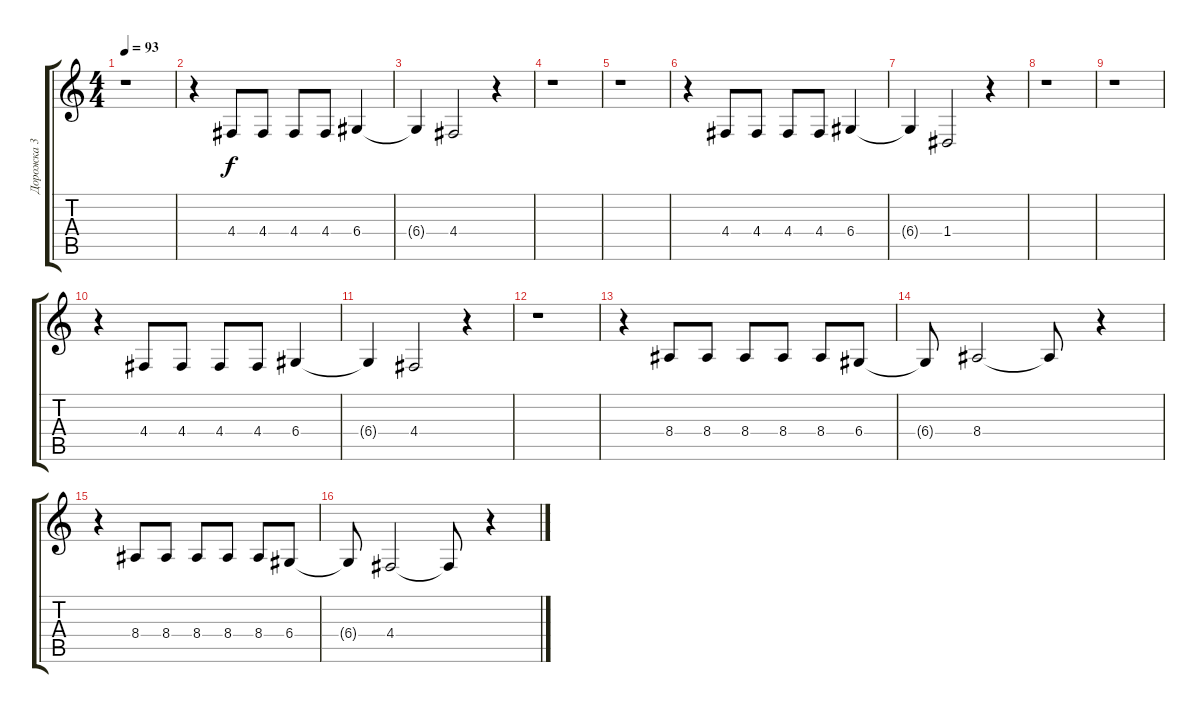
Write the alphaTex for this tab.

\track ("Дорожка 3" "Дорожка 3") {instrument acousticgrandpiano}
\staff {score tabs}
\tuning (E4 B3 G3 D3 A2 E2) {hide}
\ts (4 4)
\tempo 93
\clef g2
\ks c
r.1{dy f} |
r.4 4.4.8 4.4.8 4.4.8 4.4.8 6.4.4 |
6.4{t}.4 4.4.2 r.4 |
r.1 |
r.1 |
r.4 4.4.8 4.4.8 4.4.8 4.4.8 6.4.4 |
6.4{t}.4 1.4.2 r.4 |
r.1 |
r.1 |
r.4 4.4.8 4.4.8 4.4.8 4.4.8 6.4.4 |
6.4{t}.4 4.4.2 r.4 |
r.1 |
r.4 8.4.8 8.4.8 8.4.8 8.4.8 8.4.8 6.4.8 |
6.4{t}.8 8.4.2 8.4{t}.8 r.4 |
r.4 8.4.8 8.4.8 8.4.8 8.4.8 8.4.8 6.4.8 |
6.4{t}.8 4.4.2 4.4{t}.8 r.4
